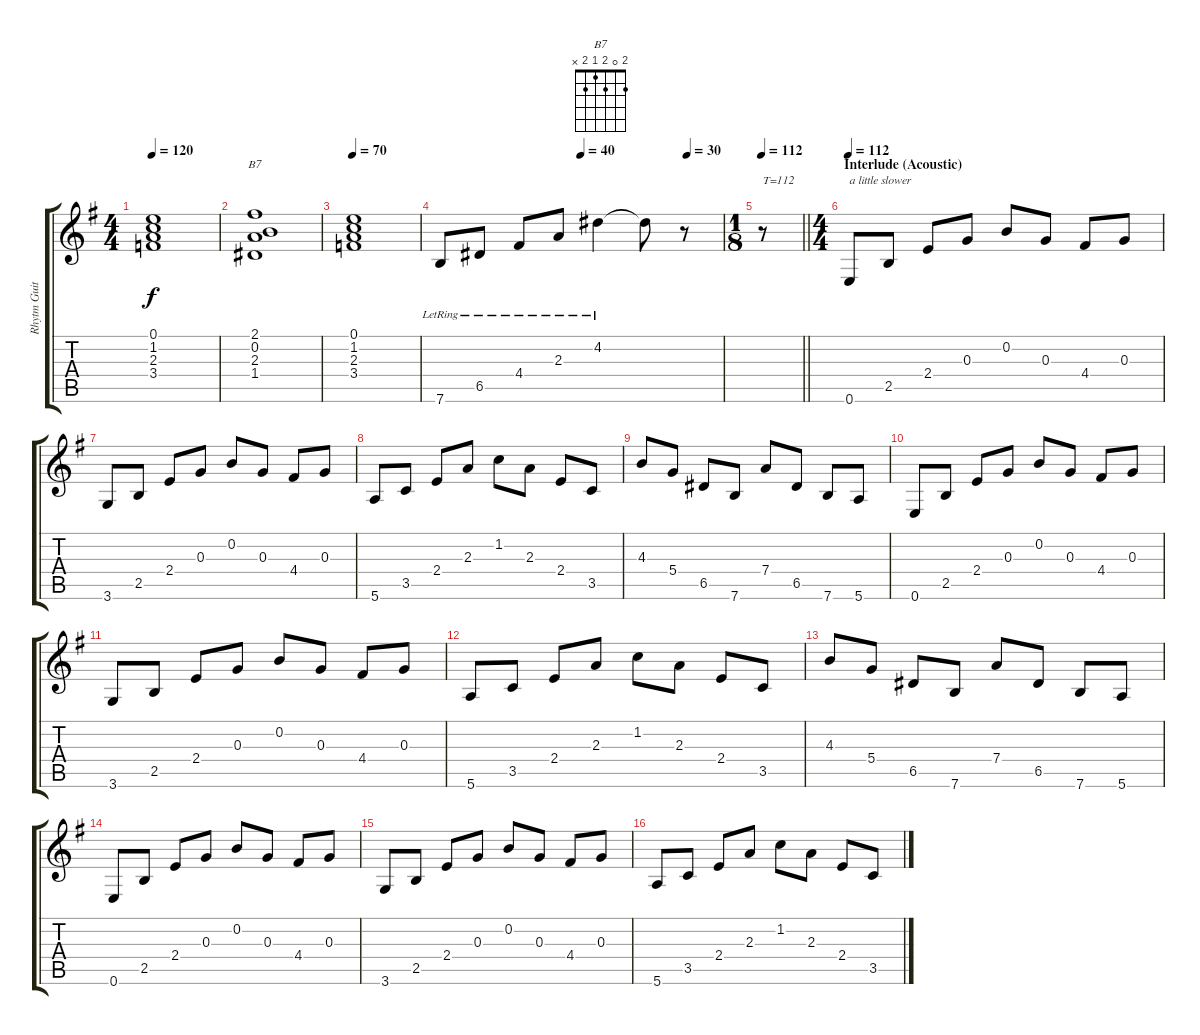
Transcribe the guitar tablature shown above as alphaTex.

\track ("Rhytm Guitar" "Rhytm Guit") {instrument distortionguitar}
\staff {score tabs}
\tuning (E4 B3 G3 D3 A2 E2) {hide}
\chord ("B7" 2 0 2 1 2 x)
\ts (4 4)
\tempo 120
\clef g2
\ks eminor
(0.1 1.2 2.3 3.4).1{dy f} |
(2.1 0.2 2.3 1.4).1{ch "B7"} |
\tempo 70
(0.1 1.2 2.3 3.4).1 |
\tempo (40 0.5)
\tempo (30 0.875)
7.6{lr}.8 6.5{lr}.8 4.4{lr}.8 2.3{lr}.8 4.2{lr}.4 4.2{t}.8 r.8 |
\ts (1 8)
\tempo 112
\barLineRight lightlight
r.8{txt "T=112"} |
\ts (4 4)
\section ("" "Interlude (Acoustic)")
\tempo 112
0.6.8{txt "a little slower" volume 11 instrument acousticguitarsteel} 2.5.8 2.4.8 0.3.8 0.2.8 0.3.8 4.4.8 0.3.8 |
3.6.8 2.5.8 2.4.8 0.3.8 0.2.8 0.3.8 4.4.8 0.3.8 |
5.6.8 3.5.8 2.4.8 2.3.8 1.2.8 2.3.8 2.4.8 3.5.8 |
4.3.8 5.4.8 6.5.8 7.6.8 7.4.8 6.5.8 7.6.8 5.6.8 |
0.6.8{volume 13 instrument acousticguitarsteel} 2.5.8 2.4.8 0.3.8 0.2.8 0.3.8 4.4.8 0.3.8 |
3.6.8 2.5.8 2.4.8 0.3.8 0.2.8 0.3.8 4.4.8 0.3.8 |
5.6.8 3.5.8 2.4.8 2.3.8 1.2.8 2.3.8 2.4.8 3.5.8 |
4.3.8 5.4.8 6.5.8 7.6.8 7.4.8 6.5.8 7.6.8 5.6.8 |
0.6.8{instrument acousticguitarsteel} 2.5.8 2.4.8 0.3.8 0.2.8 0.3.8 4.4.8 0.3.8 |
3.6.8 2.5.8 2.4.8 0.3.8 0.2.8 0.3.8 4.4.8 0.3.8 |
5.6.8 3.5.8 2.4.8 2.3.8 1.2.8 2.3.8 2.4.8 3.5.8
